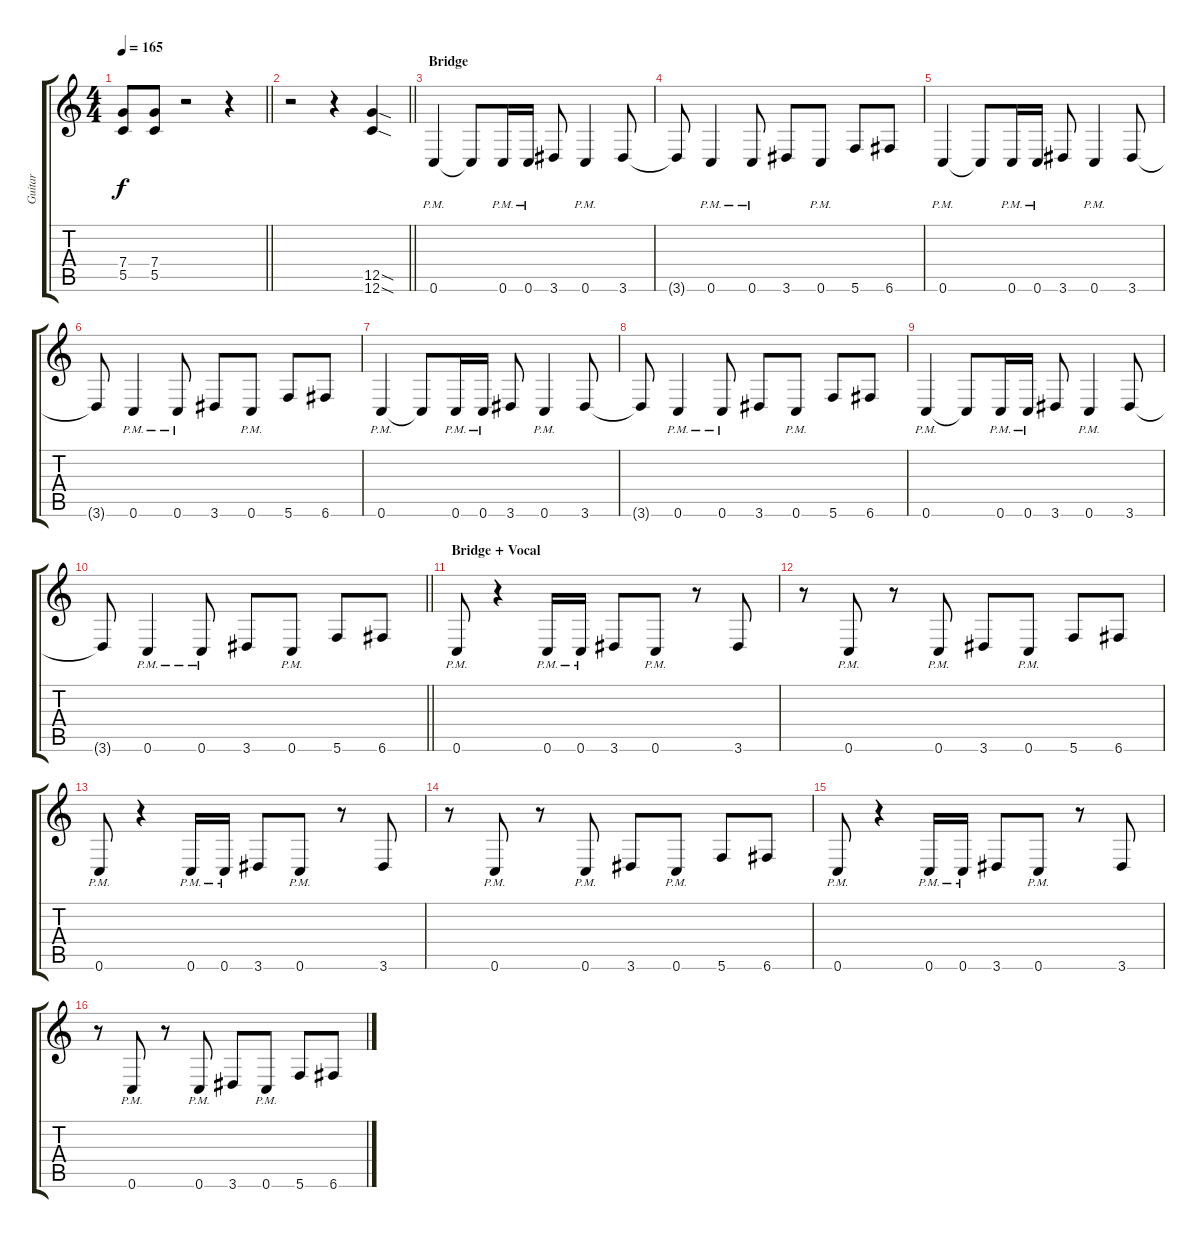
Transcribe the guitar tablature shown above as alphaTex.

\track ("Guitar" "Guitar") {instrument distortionguitar}
\staff {score tabs}
\tuning (D4 A3 F3 C3 G2 C2) {hide}
\ts (4 4)
\tempo 165
\clef g2
\barLineRight lightlight
\ks c
(7.4 5.5).8{dy f} (7.4 5.5).8 r.2 r.4 |
\barLineRight lightlight
r.2 r.4 (12.5{sod} 12.6{sod}).4 |
\section ("" "Bridge")
0.6{pm}.4 0.6{t}.8 0.6{pm}.16 0.6{pm}.16 3.6.8 0.6{pm}.4 3.6.8 |
3.6{t}.8 0.6{pm}.4 0.6{pm}.8 3.6.8 0.6{pm}.8 5.6.8 6.6.8 |
0.6{pm}.4 0.6{t}.8 0.6{pm}.16 0.6{pm}.16 3.6.8 0.6{pm}.4 3.6.8 |
3.6{t}.8 0.6{pm}.4 0.6{pm}.8 3.6.8 0.6{pm}.8 5.6.8 6.6.8 |
0.6{pm}.4 0.6{t}.8 0.6{pm}.16 0.6{pm}.16 3.6.8 0.6{pm}.4 3.6.8 |
3.6{t}.8 0.6{pm}.4 0.6{pm}.8 3.6.8 0.6{pm}.8 5.6.8 6.6.8 |
0.6{pm}.4 0.6{t}.8 0.6{pm}.16 0.6{pm}.16 3.6.8 0.6{pm}.4 3.6.8 |
\barLineRight lightlight
3.6{t}.8 0.6{pm}.4 0.6{pm}.8 3.6.8 0.6{pm}.8 5.6.8 6.6.8 |
\section ("" "Bridge + Vocal")
0.6{pm}.8 r.4 0.6{pm}.16 0.6{pm}.16 3.6.8 0.6{pm}.8 r.8 3.6.8 |
r.8 0.6{pm}.8 r.8 0.6{pm}.8 3.6.8 0.6{pm}.8 5.6.8 6.6.8 |
0.6{pm}.8 r.4 0.6{pm}.16 0.6{pm}.16 3.6.8 0.6{pm}.8 r.8 3.6.8 |
r.8 0.6{pm}.8 r.8 0.6{pm}.8 3.6.8 0.6{pm}.8 5.6.8 6.6.8 |
0.6{pm}.8 r.4 0.6{pm}.16 0.6{pm}.16 3.6.8 0.6{pm}.8 r.8 3.6.8 |
r.8 0.6{pm}.8 r.8 0.6{pm}.8 3.6.8 0.6{pm}.8 5.6.8 6.6.8
